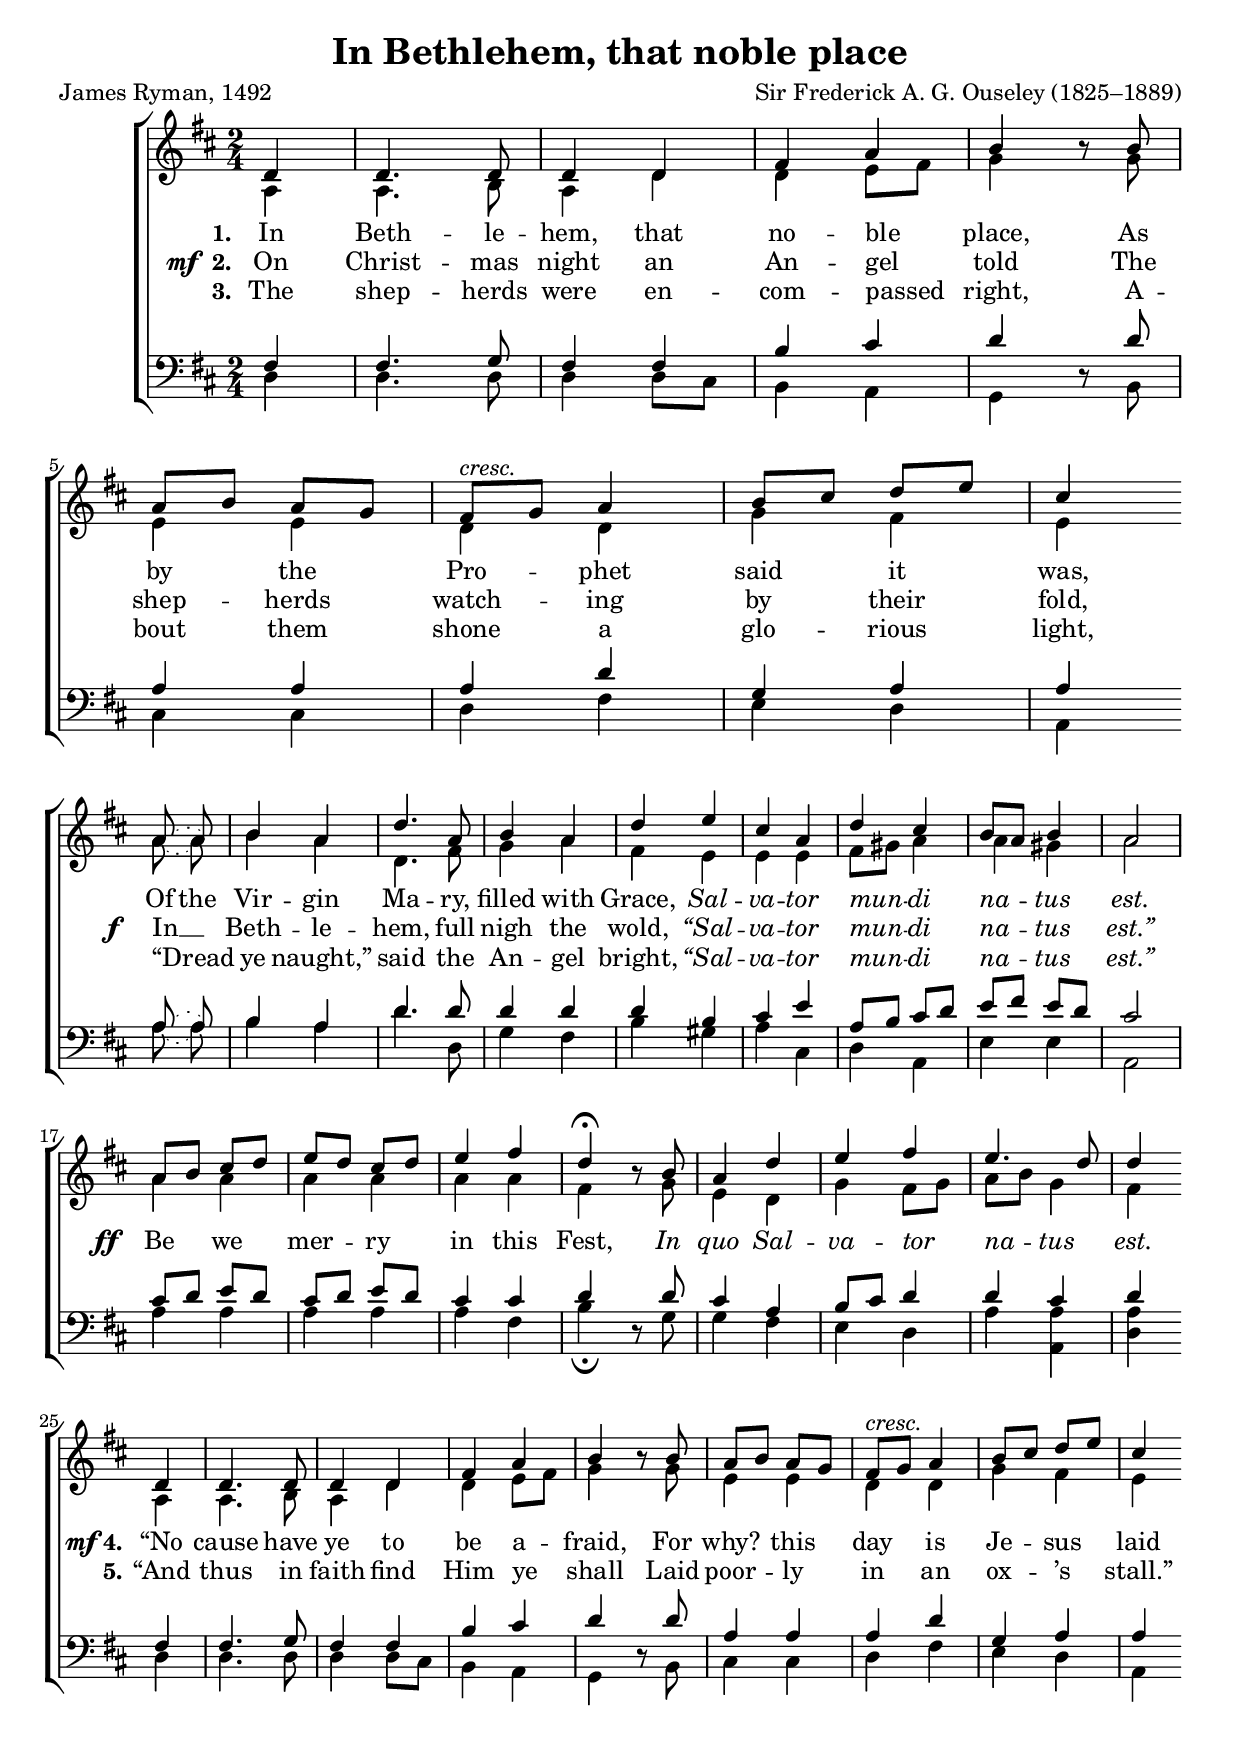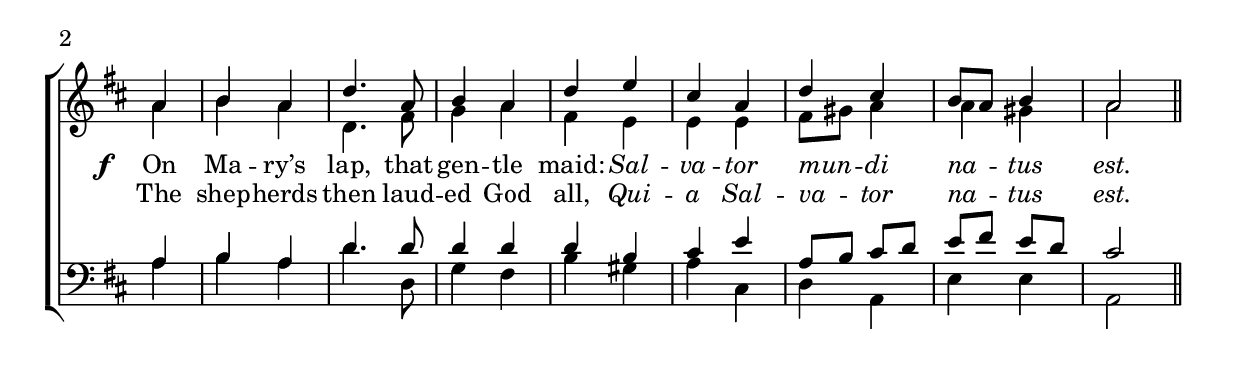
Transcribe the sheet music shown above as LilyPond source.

\version "2.14.2"
\include "util.ly"
\header {
  title = "In Bethlehem, that noble place"
  poet = "James Ryman, 1492"
  composer = "Sir Frederick A. G. Ouseley (1825–1889)"
  %tagline = \markup { "from" \italic {Christmas Carols, New and Old}}
}

global = {
  \key d \major
  \time 2/4
  \autoBeamOff
  %\override DynamicLineSpanner #'staff-padding = #0.0
  %\override DynamicLineSpanner #'Y-extent = #'(-1 . 1)
}

sopMusic = \relative c' {
  \partial 4 d4 |
  d4. d8 |
  d4 d |
  fis a |
  b b8\rest b |
  a[ b] a[ g] |
  
  fis[^\markup\italic"cresc." g] a4 |
  b8[ cis] d[ e] |
  cis4 \bar""\break \slurDotted a8( a) |
  b4 a |
  d4. a8 |
  b4 a |
  
  d e |
  cis a |
  d cis |
  b8[ a] b4 |
  a2 | \break
  a8[ b] cis[ d] |
  
  e[ d] cis[ d] |
  e4 fis |
  d\fermata b8\rest b |
  a4 d |
  e fis |
  e4. d8 |
  \partial 4 d4 \bar ":|" \break
  
  
  
  \partial 4 d,4 |
  d4. d8 |
  d4 d |
  fis a |
  b b8\rest b |
  a[ b] a[ g] |
  
  fis[^\markup\italic"cresc." g] a4 |
  b8[ cis] d[ e] |
  cis4 \bar""\break a4 |
  b4 a |
  d4. a8 |
  b4 a |
  
  d e |
  cis a |
  d cis |
  b8[ a] b4 |
  a2 \bar "||"
}
sopWords = \lyricmode {
  
}

altoMusic = \relative c' {
  a4 |
  a4. b8 |
  a4 d |
  d e8[ fis] |
  g4 s8 g |
  e4 e |
  
  d d |
  g fis |
  e \slurDotted a8( a) |
  b4 a |
  d,4. fis8 |
  g4 a |
  
  fis e |
  e e |
  fis8[ gis] a4 |
  a gis |
  a2 |
  a4 a |
  
  a a |
  a a 
  fis s8 g |
  e4 d |
  g fis8[ g] |
  a[ b] g4 |
  fis4 |
  
  
  
  a,4 |
  a4. b8 |
  a4 d |
  d e8[ fis] |
  g4 s8 g |
  e4 e |
  
  d d |
  g fis |
  e a4 |
  b4 a |
  d,4. fis8 |
  g4 a |
  
  fis e |
  e e |
  fis8[ gis] a4 |
  a gis |
  a2 |
}
altoWords = {
  \dropLyricsV
  \lyricmode {
    \set stanza = #"1. "
    In Beth -- le -- hem, that no -- ble place,
    As by the Pro -- phet said it was,
    \set ignoreMelismata = ##t
    Of the
    \unset ignoreMelismata
    Vir -- gin Ma -- ry, filled with Grace,
    \markup\italic Sal -- \markup\italic va -- \markup\italic tor \markup\italic mun --
    \set associatedVoice = "sopranos"
    \markup\italic di \markup\italic na -- \markup\italic tus
    \unset associatedVoice
    \markup\italic est.
    
  }
  \set stanza = \markup\dynamic"ff  "
  \lyricmode {
    Be we mer -- ry in this Fest,
    \markup\italic In \markup\italic quo \markup\italic Sal -- \markup\italic va -- \markup\italic tor \markup\italic na -- \markup\italic tus \markup\italic est.
    
  }
  \set stanza = \markup{\dynamic" mf" "4."}
  \lyricmode{
    “No cause have ye to be a -- fraid,
    For why? this day is Je -- sus laid
  }
  \set stanza = \markup\dynamic"f  "
  \lyricmode{
    On Ma -- ry’s lap, that gen -- tle maid:
    \markup\italic Sal -- \markup\italic va -- \markup\italic tor \markup\italic mun --
    \set associatedVoice = "sopranos"
    \markup\italic di \markup\italic na -- \markup\italic tus \markup\italic est.
    \unset associatedVoice
  }
}
altoWordsII = {
  \dropLyricsV
  \set stanza = \markup{\dynamic"mf " "2. "}
  \lyricmode {
    On Christ -- mas night an An -- gel told
    The shep -- herds watch -- ing by their fold,
  }
  \set stanza = \markup\dynamic"f  "
  \lyricmode{
    In __ Beth -- le -- hem, full nigh the wold,
    \markup\italic “Sal -- \markup\italic va -- \markup\italic tor \markup\italic mun --
    \set associatedVoice = "sopranos"
    \markup\italic di \markup\italic na -- \markup\italic tus \markup\italic est.”
    \unset associatedVoice
    
    \repeat unfold 15 \skip1
    
    \set stanza = #"5."
    “And thus in faith find Him ye shall
    Laid poor -- ly in an ox -- ’s stall.”
    The shep -- herds then laud -- ed God all,
    \markup\italic Qui -- \markup\italic a \markup\italic Sal -- \markup\italic va --
    \set associatedVoice = "sopranos"
    \markup\italic tor \markup\italic na -- \markup\italic tus \markup\italic est.
    \unset associatedVoice
  }
}
altoWordsIII = \lyricmode {
  \dropLyricsV
  \set stanza = #"3. "
  The shep -- herds were en -- com -- passed right,
  A -- bout them shone a glo -- rious light,
  “Dread ye naught,” said the An -- gel bright,
  \markup\italic “Sal -- \markup\italic va -- \markup\italic tor \markup\italic mun --
  \set associatedVoice = "sopranos"
  \markup\italic di \markup\italic na -- \markup\italic tus \markup\italic est.”
  
}
altoWordsIV = \lyricmode {
}
altoWordsV = \lyricmode {
}
altoWordsVI = \lyricmode {
  \set stanza = #"6. "
  \set ignoreMelismata = ##t
}
tenorMusic = \relative c' {
  fis,4 |
  fis4. g8 |
  fis4 fis |
  b cis |
  d4 s8 d |
  a4 a |
  
  a d |
  g, a |
  a \slurDotted a8( a) |
  b4 a |
  d4. d8 |
  d4 d |
  
  d b |
  cis e |
  a,8[ b] cis[ d] |
  e[ fis] e[ d] |
  cis2 |
  cis8[ d] e[ d] |
  
  cis[ d] e[ d] |
  cis4 cis |
  d s8 d |
  cis4 a |
  b8[ cis] d4 |
  d cis |
  d |
  
  
  
  fis,4 |
  fis4. g8 |
  fis4 fis |
  b cis |
  d4 s8 d |
  a4 a |
  
  a d |
  g, a |
  a a4 |
  b4 a |
  d4. d8 |
  d4 d |
  
  d b |
  cis e |
  a,8[ b] cis[ d] |
  e[ fis] e[ d] |
  cis2 |
}
tenorWords = \lyricmode {

}

bassMusic = \relative c {
  d4 |
  d4. d8 |
  d4 d8[ cis] |
  b4 a |
  g4 d'8\rest b |
  cis4 cis |
  
  d fis |
  e d |
  a \slurDotted a'8( a) |
  b4 a |
  d4. d,8 |
  g4 fis |
  
  b gis |
  a cis, |
  d a |
  e' e |
  a,2 |
  a'4 a |
  
  a a |
  a fis |
  b\fermata d,8\rest g |
  g4 fis |
  e d |
  a' <a a,> |
  <a d,> |
  
  
  
  d,4 |
  d4. d8 |
  d4 d8[ cis] |
  b4 a |
  g4 d'8\rest b |
  cis4 cis |
  
  d fis |
  e d |
  a a'4 |
  b4 a |
  d4. d,8 |
  g4 fis |
  
  b gis |
  a cis, |
  d a |
  e' e |
  a,2 |
}
bassWords = \lyricmode {

}

pianoRH = \relative c' {
  
}
pianoLH = \relative c' {
  
}

\score {
  <<
   \new ChoirStaff <<
%    \new Lyrics = sopranos \with { \override VerticalAxisGroup #'nonstaff-relatedstaff-spacing = #'((basic-distance . 1)) }
    \new Staff = women <<
      \new Voice = "sopranos" { \voiceOne << \global \sopMusic >> }
      \new Voice = "altos" { \voiceTwo << \global \altoMusic >> }
    >>
   \new Staff = men <<
      \clef bass
      \new Voice = "tenors" { \voiceOne << \global \tenorMusic >> }
      \new Voice = "basses" { \voiceTwo << \global \bassMusic >> }
    >>
    \new Lyrics \with { alignAboveContext = #"women" \override VerticalAxisGroup #'nonstaff-relatedstaff-spacing = #'((basic-distance . 1))} \lyricsto "sopranos" \sopWords
     \new Lyrics = "altosVI"  \with { alignBelowContext = #"women" \override VerticalAxisGroup #'nonstaff-relatedstaff-spacing = #'((basic-distance . 1))} \lyricsto "altos" \altoWordsVI
    \new Lyrics = "altosV"  \with { alignBelowContext = #"women" \override VerticalAxisGroup #'nonstaff-relatedstaff-spacing = #'((basic-distance . 1))} \lyricsto "altos" \altoWordsV
    \new Lyrics = "altosIV"  \with { alignBelowContext = #"women" \override VerticalAxisGroup #'nonstaff-relatedstaff-spacing = #'((basic-distance . 1))} \lyricsto "altos" \altoWordsIV
    \new Lyrics = "altosIII"  \with { alignBelowContext = #"women" \override VerticalAxisGroup #'nonstaff-relatedstaff-spacing = #'((basic-distance . 1))} \lyricsto "altos" \altoWordsIII
    \new Lyrics = "altosII"  \with { alignBelowContext = #"women" \override VerticalAxisGroup #'nonstaff-relatedstaff-spacing = #'((basic-distance . 1))} \lyricsto "altos" \altoWordsII
    \new Lyrics = "altos"  \with { alignBelowContext = #"women" \override VerticalAxisGroup #'nonstaff-relatedstaff-spacing = #'((basic-distance . 1)) } \lyricsto "altos" \altoWords
    \new Lyrics \with { alignAboveContext = #"men" \override VerticalAxisGroup #'nonstaff-relatedstaff-spacing = #'((basic-distance . 1)) } \lyricsto "tenors" \tenorWords
    \new Lyrics \with { alignBelowContext = #"men" \override VerticalAxisGroup #'nonstaff-relatedstaff-spacing = #'((basic-distance . 1)) } \lyricsto "basses" \bassWords
  >>
%    \new PianoStaff << \new Staff { \new Voice { \pianoRH } } \new Staff { \clef "bass" \pianoLH } >>
  >>
  \layout { }
  \midi {
    \tempo 4 = 105
    \set Staff.midiInstrument = "flute"
  
    \context {
      \Voice
      \remove "Dynamic_performer"
    }
  }
}
